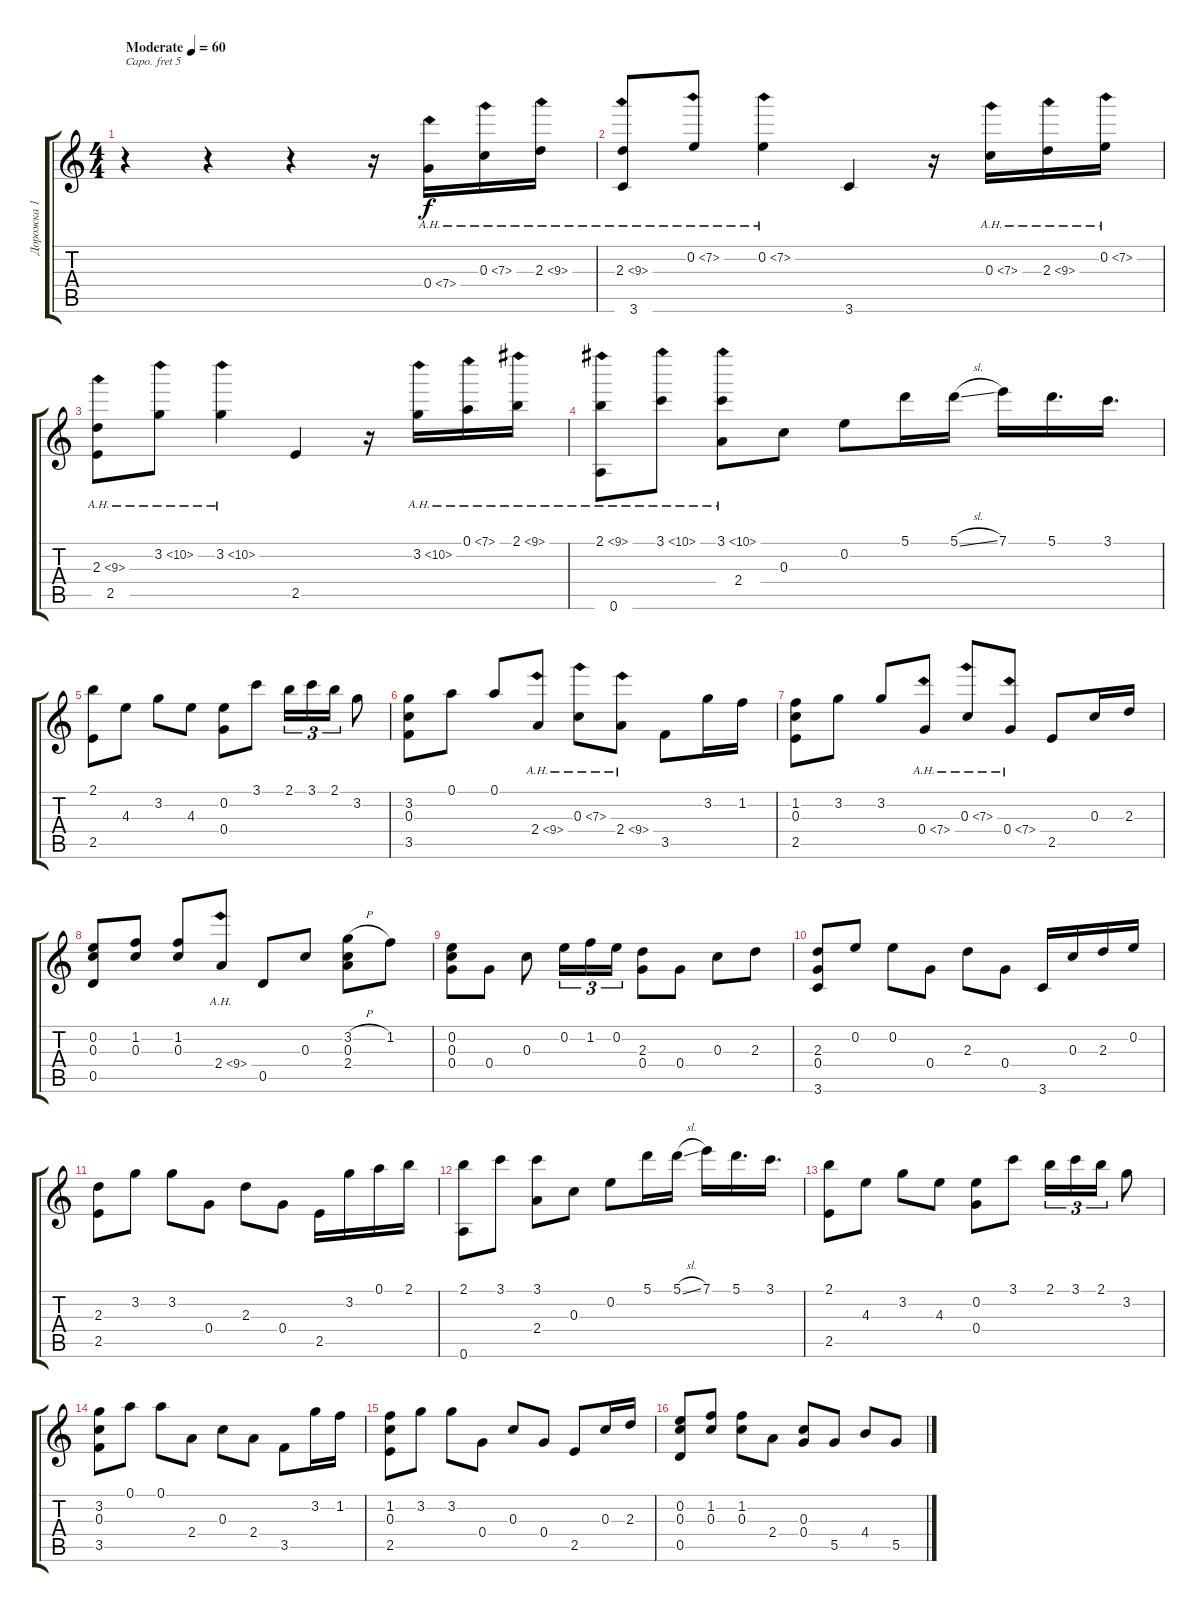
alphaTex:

\track ("Дорожка 1" "Дорожка 1") {instrument acousticguitarsteel}
\staff {score tabs}
\capo 5
\tuning (E4 B3 G3 D3 A2 E2) {hide}
\ts (4 4)
\tempo (60 "Moderate")
\clef g2
\ks c
r.4{dy f instrument acousticguitarsteel} r.4 r.4 r.16 0.4{ah 7}.16 0.3{ah 7}.16 2.3{ah 7}.16 |
(2.3{ah 7} 3.6).8 0.2{ah 7}.8 0.2{ah 7}.4 3.6.4 r.16 0.3{ah 7}.16 2.3{ah 7}.16 0.2{ah 7}.16 |
(2.3{ah 7} 2.5).8 3.2{ah 7}.8 3.2{ah 7}.4 2.5.4 r.16 3.2{ah 7}.16 0.1{ah 7}.16 2.1{ah 7}.16 |
(2.1{ah 7} 0.6).8 3.1{ah 7}.8 (3.1{ah 7} 2.4).8 0.3.8 0.2.8 5.1.16 5.1{sl}.16 7.1.16 5.1.16{d} 3.1.16{d} |
(2.1 2.5).8 4.3.8 3.2.8 4.3.8 (0.2 0.4).8 3.1.8 2.1.16{tu (3 2)} 3.1.16{tu (3 2)} 2.1.16{tu (3 2)} 3.2.8 |
(3.2 0.3 3.5).8 0.1.8 0.1.8 2.4{ah 7}.8 0.3{ah 7}.8 2.4{ah 7}.8 3.5.8 3.2.16 1.2.16 |
(1.2 0.3 2.5).8 3.2.8 3.2.8 0.4{ah 7}.8 0.3{ah 7}.8 0.4{ah 7}.8 2.5.8 0.3.16 2.3.16 |
(0.2 0.3 0.5).8 (1.2 0.3).8 (1.2 0.3).8 2.4{ah 7}.8 0.5.8 0.3.8 (3.2{h} 0.3 2.4).8 1.2.8 |
(0.2 0.3 0.4).8 0.4.8 0.3.8 0.2.16{tu (3 2)} 1.2.16{tu (3 2)} 0.2.16{tu (3 2)} (2.3 0.4).8 0.4.8 0.3.8 2.3.8 |
(2.3 0.4 3.6).8 0.2.8 0.2.8 0.4.8 2.3.8 0.4.8 3.6.16 0.3.16 2.3.16 0.2.16 |
(2.3 2.5).8 3.2.8 3.2.8 0.4.8 2.3.8 0.4.8 2.5.16 3.2.16 0.1.16 2.1.16 |
(2.1 0.6).8 3.1.8 (3.1 2.4).8 0.3.8 0.2.8 5.1.16 5.1{sl}.16 7.1.16 5.1.16{d} 3.1.16{d} |
(2.1 2.5).8 4.3.8 3.2.8 4.3.8 (0.2 0.4).8 3.1.8 2.1.16{tu (3 2)} 3.1.16{tu (3 2)} 2.1.16{tu (3 2)} 3.2.8 |
(3.2 0.3 3.5).8 0.1.8 0.1.8 2.4.8 0.3.8 2.4.8 3.5.8 3.2.16 1.2.16 |
(1.2 0.3 2.5).8 3.2.8 3.2.8 0.4.8 0.3.8 0.4.8 2.5.8 0.3.16 2.3.16 |
(0.2 0.3 0.5).8 (1.2 0.3).8 (1.2 0.3).8 2.4.8 (0.3 0.4).8 5.5.8 4.4.8 5.5.8
